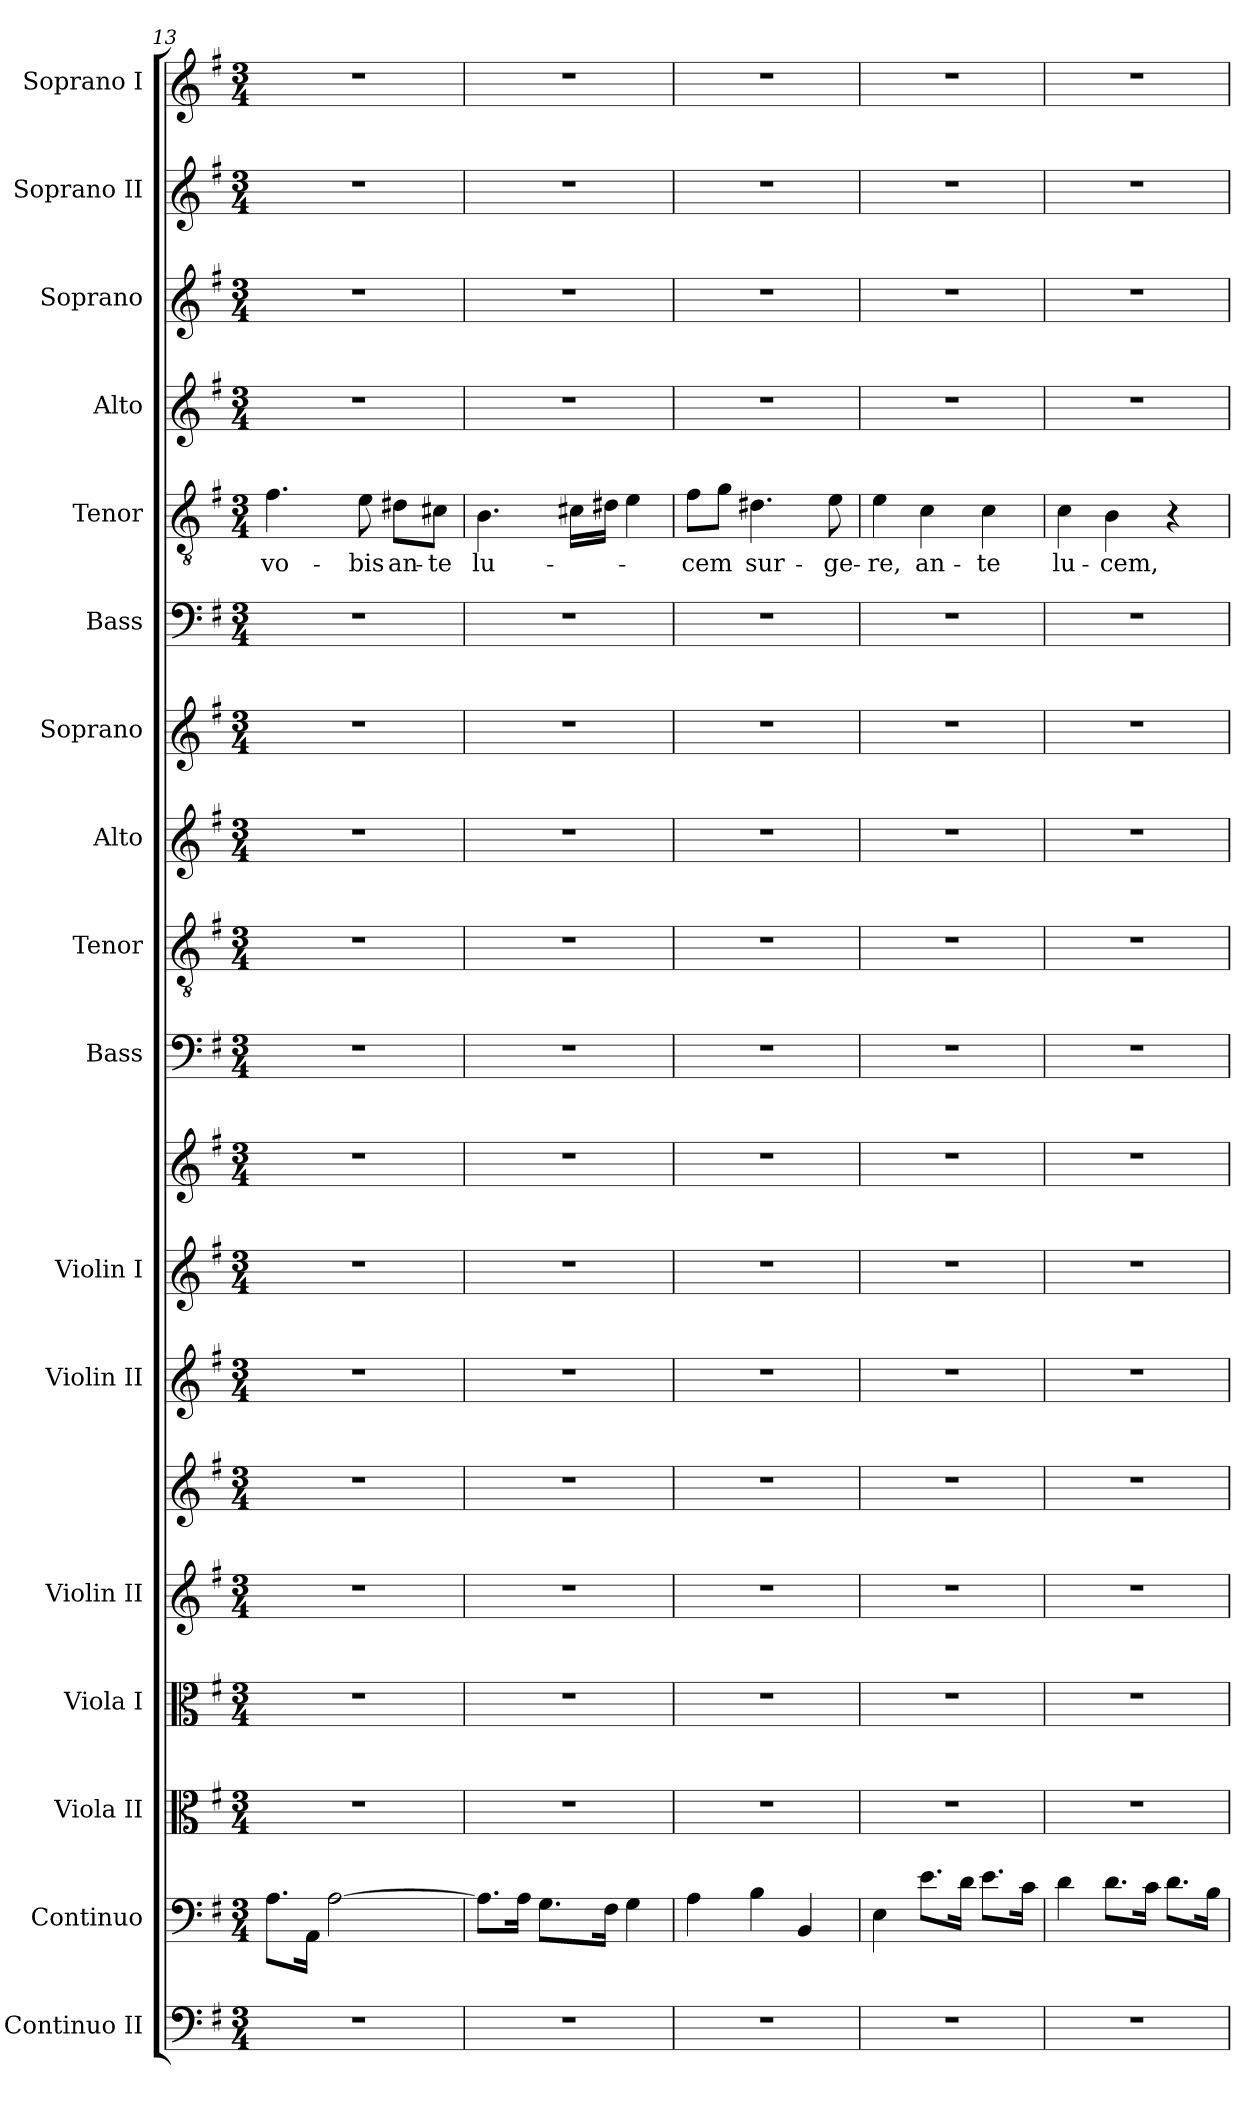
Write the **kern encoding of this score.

**kern	**kern	**kern	**kern	**kern	**kern	**kern	**kern	**kern	**kern	**kern	**kern	**kern	**kern	**kern	**text	**kern	**kern	**kern	**kern
*part17	*part16	*part15	*part14	*part13	*part13	*part12	*part11	*part11	*part10	*part9	*part8	*part7	*part6	*part5	*part5	*part4	*part3	*part2	*part1
*staff19	*staff18	*staff17	*staff16	*staff15	*staff14	*staff13	*staff12	*staff11	*staff10	*staff9	*staff8	*staff7	*staff6	*staff5	*staff5	*staff4	*staff3	*staff2	*staff1
*I"Continuo II	*I"Continuo	*I"Viola II	*I"Viola I	*I"Violin II	*	*I"Violin II	*I"Violin I	*	*I"Bass	*I"Tenor	*I"Alto	*I"Soprano	*I"Bass	*I"Tenor	*	*I"Alto	*I"Soprano	*I"Soprano II	*I"Soprano I
*	*	*I'Vla	*I'Vla	*I'Vln II	*	*I'Vln II	*I'Vln I	*	*I'B.	*I'T.	*I'A.	*I'S.	*I'B.	*I'T.	*	*I'A.	*I'S.	*I'S.	*I'S.
*clefF4	*clefF4	*clefC3	*clefC3	*clefG2	*clefG2	*clefG2	*clefG2	*clefG2	*clefF4	*clefGv2	*clefG2	*clefG2	*clefF4	*clefGv2	*	*clefG2	*clefG2	*clefG2	*clefG2
*	*	*	*	*	*	*	*	*	*	*ITrd7c12	*	*	*	*ITrd7c12	*	*	*	*	*
*k[f#]	*k[f#]	*k[f#]	*k[f#]	*k[f#]	*k[f#]	*k[f#]	*k[f#]	*k[f#]	*k[f#]	*k[f#]	*k[f#]	*k[f#]	*k[f#]	*k[f#]	*	*k[f#]	*k[f#]	*k[f#]	*k[f#]
*G:	*G:	*G:	*G:	*G:	*G:	*G:	*G:	*G:	*G:	*G:	*G:	*G:	*G:	*G:	*	*G:	*G:	*G:	*G:
*M3/4	*M3/4	*M3/4	*M3/4	*M3/4	*M3/4	*M3/4	*M3/4	*M3/4	*M3/4	*M3/4	*M3/4	*M3/4	*M3/4	*M3/4	*	*M3/4	*M3/4	*M3/4	*M3/4
=13	=13	=13	=13	=13	=13	=13	=13	=13	=13	=13	=13	=13	=13	=13	=13	=13	=13	=13	=13
!LO:N:vis=1	!	!LO:N:vis=1	!LO:N:vis=1	!LO:N:vis=1	!LO:N:vis=1	!LO:N:vis=1	!LO:N:vis=1	!LO:N:vis=1	!LO:N:vis=1	!LO:N:vis=1	!LO:N:vis=1	!LO:N:vis=1	!LO:N:vis=1	!	!	!	!	!	!
!	!	!	!	!	!	!	!	!	!	!	!	!	!	!	!LO:LY:b:color=#000000	!LO:N:vis=1	!LO:N:vis=1	!LO:N:vis=1	!LO:N:vis=1
2.r	8.Ai\L	2.r	2.r	2.r	2.r	2.r	2.r	2.r	2.r	2.r	2.r	2.r	2.r	4.F#i\	vo-	2.r	2.r	2.r	2.r
.	16AAi\Jk	.	.	.	.	.	.	.	.	.	.	.	.	.	.	.	.	.	.
.	[2Ai\	.	.	.	.	.	.	.	.	.	.	.	.	.	.	.	.	.	.
!	!	!	!	!	!	!	!	!	!	!	!	!	!	!	!LO:LY:b:color=#000000	!	!	!	!
.	.	.	.	.	.	.	.	.	.	.	.	.	.	8Ei\	-bis	.	.	.	.
!	!	!	!	!	!	!	!	!	!	!	!	!	!	!	!LO:LY:b:color=#000000	!	!	!	!
.	.	.	.	.	.	.	.	.	.	.	.	.	.	8D#Xi\L	an-	.	.	.	.
!	!	!	!	!	!	!	!	!	!	!	!	!	!	!	!LO:LY:b:color=#000000	!	!	!	!
.	.	.	.	.	.	.	.	.	.	.	.	.	.	8C#Xi\J	-te	.	.	.	.
=14	=14	=14	=14	=14	=14	=14	=14	=14	=14	=14	=14	=14	=14	=14	=14	=14	=14	=14	=14
!LO:N:vis=1	!	!LO:N:vis=1	!LO:N:vis=1	!LO:N:vis=1	!LO:N:vis=1	!LO:N:vis=1	!LO:N:vis=1	!LO:N:vis=1	!LO:N:vis=1	!LO:N:vis=1	!LO:N:vis=1	!LO:N:vis=1	!LO:N:vis=1	!	!	!	!	!	!
!	!	!	!	!	!	!	!	!	!	!	!	!	!	!	!LO:LY:b:color=#000000	!LO:N:vis=1	!LO:N:vis=1	!LO:N:vis=1	!LO:N:vis=1
2.r	8.Ai\L]	2.r	2.r	2.r	2.r	2.r	2.r	2.r	2.r	2.r	2.r	2.r	2.r	4.BBi\	lu-	2.r	2.r	2.r	2.r
.	16Ai\Jk	.	.	.	.	.	.	.	.	.	.	.	.	.	.	.	.	.	.
.	8.Gi\L	.	.	.	.	.	.	.	.	.	.	.	.	.	.	.	.	.	.
.	.	.	.	.	.	.	.	.	.	.	.	.	.	16C#Xi\LL	.	.	.	.	.
.	16F#i\Jk	.	.	.	.	.	.	.	.	.	.	.	.	16D#Xi\JJ	.	.	.	.	.
.	4Gi\	.	.	.	.	.	.	.	.	.	.	.	.	4Ei\	.	.	.	.	.
=15	=15	=15	=15	=15	=15	=15	=15	=15	=15	=15	=15	=15	=15	=15	=15	=15	=15	=15	=15
!LO:N:vis=1	!	!LO:N:vis=1	!LO:N:vis=1	!LO:N:vis=1	!LO:N:vis=1	!LO:N:vis=1	!LO:N:vis=1	!LO:N:vis=1	!LO:N:vis=1	!LO:N:vis=1	!LO:N:vis=1	!LO:N:vis=1	!LO:N:vis=1	!	!	!	!	!	!
!	!	!	!	!	!	!	!	!	!	!	!	!	!	!	!LO:LY:b:color=#000000	!LO:N:vis=1	!LO:N:vis=1	!LO:N:vis=1	!LO:N:vis=1
2.r	4Ai\	2.r	2.r	2.r	2.r	2.r	2.r	2.r	2.r	2.r	2.r	2.r	2.r	8F#i\L	-cem	2.r	2.r	2.r	2.r
.	.	.	.	.	.	.	.	.	.	.	.	.	.	8Gi\J	.	.	.	.	.
!	!	!	!	!	!	!	!	!	!	!	!	!	!	!	!LO:LY:b:color=#000000	!	!	!	!
.	4Bi\	.	.	.	.	.	.	.	.	.	.	.	.	4.D#Xi\	sur-	.	.	.	.
.	4BBi/	.	.	.	.	.	.	.	.	.	.	.	.	.	.	.	.	.	.
!	!	!	!	!	!	!	!	!	!	!	!	!	!	!	!LO:LY:b:color=#000000	!	!	!	!
.	.	.	.	.	.	.	.	.	.	.	.	.	.	8Ei\	-ge-	.	.	.	.
!!LO:LB:g=z
=16	=16	=16	=16	=16	=16	=16	=16	=16	=16	=16	=16	=16	=16	=16	=16	=16	=16	=16	=16
!LO:N:vis=1	!	!LO:N:vis=1	!LO:N:vis=1	!LO:N:vis=1	!LO:N:vis=1	!LO:N:vis=1	!LO:N:vis=1	!LO:N:vis=1	!LO:N:vis=1	!LO:N:vis=1	!LO:N:vis=1	!LO:N:vis=1	!LO:N:vis=1	!	!	!	!	!	!
!	!	!	!	!	!	!	!	!	!	!	!	!	!	!	!LO:LY:b:color=#000000	!LO:N:vis=1	!LO:N:vis=1	!LO:N:vis=1	!LO:N:vis=1
2.r	4Ei\	2.r	2.r	2.r	2.r	2.r	2.r	2.r	2.r	2.r	2.r	2.r	2.r	4Ei\	-re,	2.r	2.r	2.r	2.r
!	!	!	!	!	!	!	!	!	!	!	!	!	!	!	!LO:LY:b:color=#000000	!	!	!	!
.	8.ei\L	.	.	.	.	.	.	.	.	.	.	.	.	4Ci\	an-	.	.	.	.
.	16di\Jk	.	.	.	.	.	.	.	.	.	.	.	.	.	.	.	.	.	.
!	!	!	!	!	!	!	!	!	!	!	!	!	!	!	!LO:LY:b:color=#000000	!	!	!	!
.	8.ei\L	.	.	.	.	.	.	.	.	.	.	.	.	4Ci\	-te	.	.	.	.
.	16ci\Jk	.	.	.	.	.	.	.	.	.	.	.	.	.	.	.	.	.	.
=17	=17	=17	=17	=17	=17	=17	=17	=17	=17	=17	=17	=17	=17	=17	=17	=17	=17	=17	=17
!LO:N:vis=1	!	!LO:N:vis=1	!LO:N:vis=1	!LO:N:vis=1	!LO:N:vis=1	!LO:N:vis=1	!LO:N:vis=1	!LO:N:vis=1	!LO:N:vis=1	!LO:N:vis=1	!LO:N:vis=1	!LO:N:vis=1	!LO:N:vis=1	!	!	!	!	!	!
!	!	!	!	!	!	!	!	!	!	!	!	!	!	!	!LO:LY:b:color=#000000	!LO:N:vis=1	!LO:N:vis=1	!LO:N:vis=1	!LO:N:vis=1
2.r	4di\	2.r	2.r	2.r	2.r	2.r	2.r	2.r	2.r	2.r	2.r	2.r	2.r	4Ci\	lu-	2.r	2.r	2.r	2.r
!	!	!	!	!	!	!	!	!	!	!	!	!	!	!	!LO:LY:b:color=#000000	!	!	!	!
.	8.di\L	.	.	.	.	.	.	.	.	.	.	.	.	4BBi\	-cem,	.	.	.	.
.	16ci\Jk	.	.	.	.	.	.	.	.	.	.	.	.	.	.	.	.	.	.
.	8.di\L	.	.	.	.	.	.	.	.	.	.	.	.	4r	.	.	.	.	.
.	16Bi\Jk	.	.	.	.	.	.	.	.	.	.	.	.	.	.	.	.	.	.
=	=	=	=	=	=	=	=	=	=	=	=	=	=	=	=	=	=	=	=
*-	*-	*-	*-	*-	*-	*-	*-	*-	*-	*-	*-	*-	*-	*-	*-	*-	*-	*-	*-
